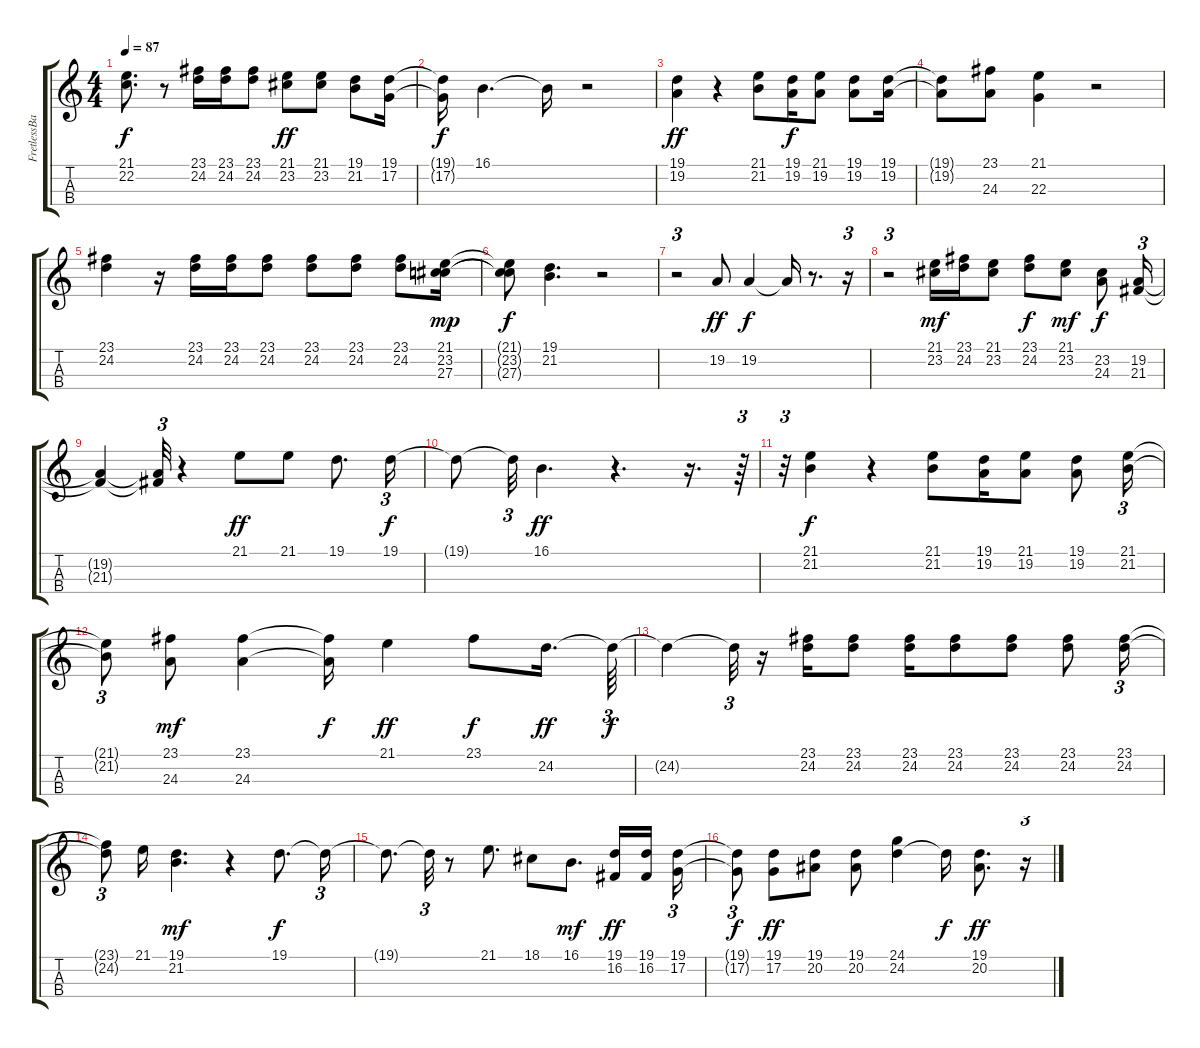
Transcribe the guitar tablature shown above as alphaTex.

\track ("FretlessBass" "FretlessBa") {instrument clarinet}
\staff {score tabs}
\tuning (G3 D3 A2 E2) {hide}
\ts (4 4)
\tempo 87
\clef g2
\ks c
(21.1 22.2).8{d dy f} r.8 (23.1 24.2).16 (23.1 24.2).16 (23.1 24.2).8 (21.1 23.2).8{dy ff} (21.1 23.2).8 (19.1 21.2).8 (19.1 17.2).16 |
(19.1{t} 17.2{t}).16{dy f} 16.1.4{d} 16.1{t}.16 r.2 |
(19.1 19.2).4{dy ff} r.4 (21.1 21.2).8 (19.1 19.2).16{dy f} (21.1 19.2).8 (19.1 19.2).8 (19.1 19.2).16 |
(19.1{t} 19.2{t}).8 (23.1 24.3).8 (21.1 22.3).4 r.2 |
(23.1 24.2).4 r.16 (23.1 24.2).16 (23.1 24.2).16 (23.1 24.2).8 (23.1 24.2).8 (23.1 24.2).8 (23.1 24.2).8 (21.1 23.2 27.3).16{dy mp} |
(21.1{t} 23.2{t} 27.3{t}).8{dy f} (19.1 21.2).4{d} r.2 |
r.2{tu (3 2)} 19.2.8{dy ff} 19.2.4{dy f} 19.2{t}.16 r.8{d} r.16{tu (3 2)} |
r.2{tu (3 2)} (21.1 23.2).16{dy mf} (23.1 24.2).16 (21.1 23.2).8 (23.1 24.2).8{dy f} (21.1 23.2).8{dy mf} (23.2 24.3).8{dy f} (19.2 21.3).16{tu (3 2)} |
(19.2{t} 21.3{t}).4 (19.2{t} 21.3{t}).32{tu (3 2)} r.4 21.1.8{dy ff} 21.1.8 19.1.8{d} 19.1.16{tu (3 2) dy f} |
19.1{t}.8 19.1{t}.32{tu (3 2)} 16.1.4{d dy ff} r.4{d} r.16{d} r.64{tu (3 2)} |
r.32{tu (3 2)} (21.1 21.2).4{dy f} r.4 (21.1 21.2).8 (19.1 19.2).16 (21.1 19.2).8 (19.1 19.2).8 (21.1 21.2).16{tu (3 2)} |
(21.1{t} 21.2{t}).8{tu (3 2)} (23.1 24.3).8{dy mf} (23.1 24.3).4 (23.1{t} 24.3{t}).16{dy f} 21.1.4{dy ff} 23.1.8{dy f} 24.2.16{d dy ff} 24.2{t}.64{tu (3 2) dy f} |
24.2{t}.4 24.2{t}.32{tu (3 2)} r.16 (23.1 24.2).16 (23.1 24.2).8 (23.1 24.2).16 (23.1 24.2).8 (23.1 24.2).8 (23.1 24.2).8 (23.1 24.2).16{tu (3 2)} |
(23.1{t} 24.2{t}).8{tu (3 2)} 21.1.16 (19.1 21.2).4{d dy mf} r.4 19.1.8{d dy f} 19.1{t}.16{tu (3 2)} |
19.1{t}.8{d} 19.1{t}.32{tu (3 2)} r.8 21.1.8{d} 18.1.8 16.1.8{d dy mf} (19.1 16.2).16{dy ff} (19.1 16.2).16{beam splitsecondary} (19.1 17.2).16{tu (3 2)} |
(19.1{t} 17.2{t}).8{tu (3 2) dy f} (19.1 17.2).8{dy ff} (19.1 20.2).8 (19.1 20.2).8 (24.1 24.2).4 24.2{t}.16{dy f} (19.1 20.2).8{d dy ff} r.16{tu (3 2)}
